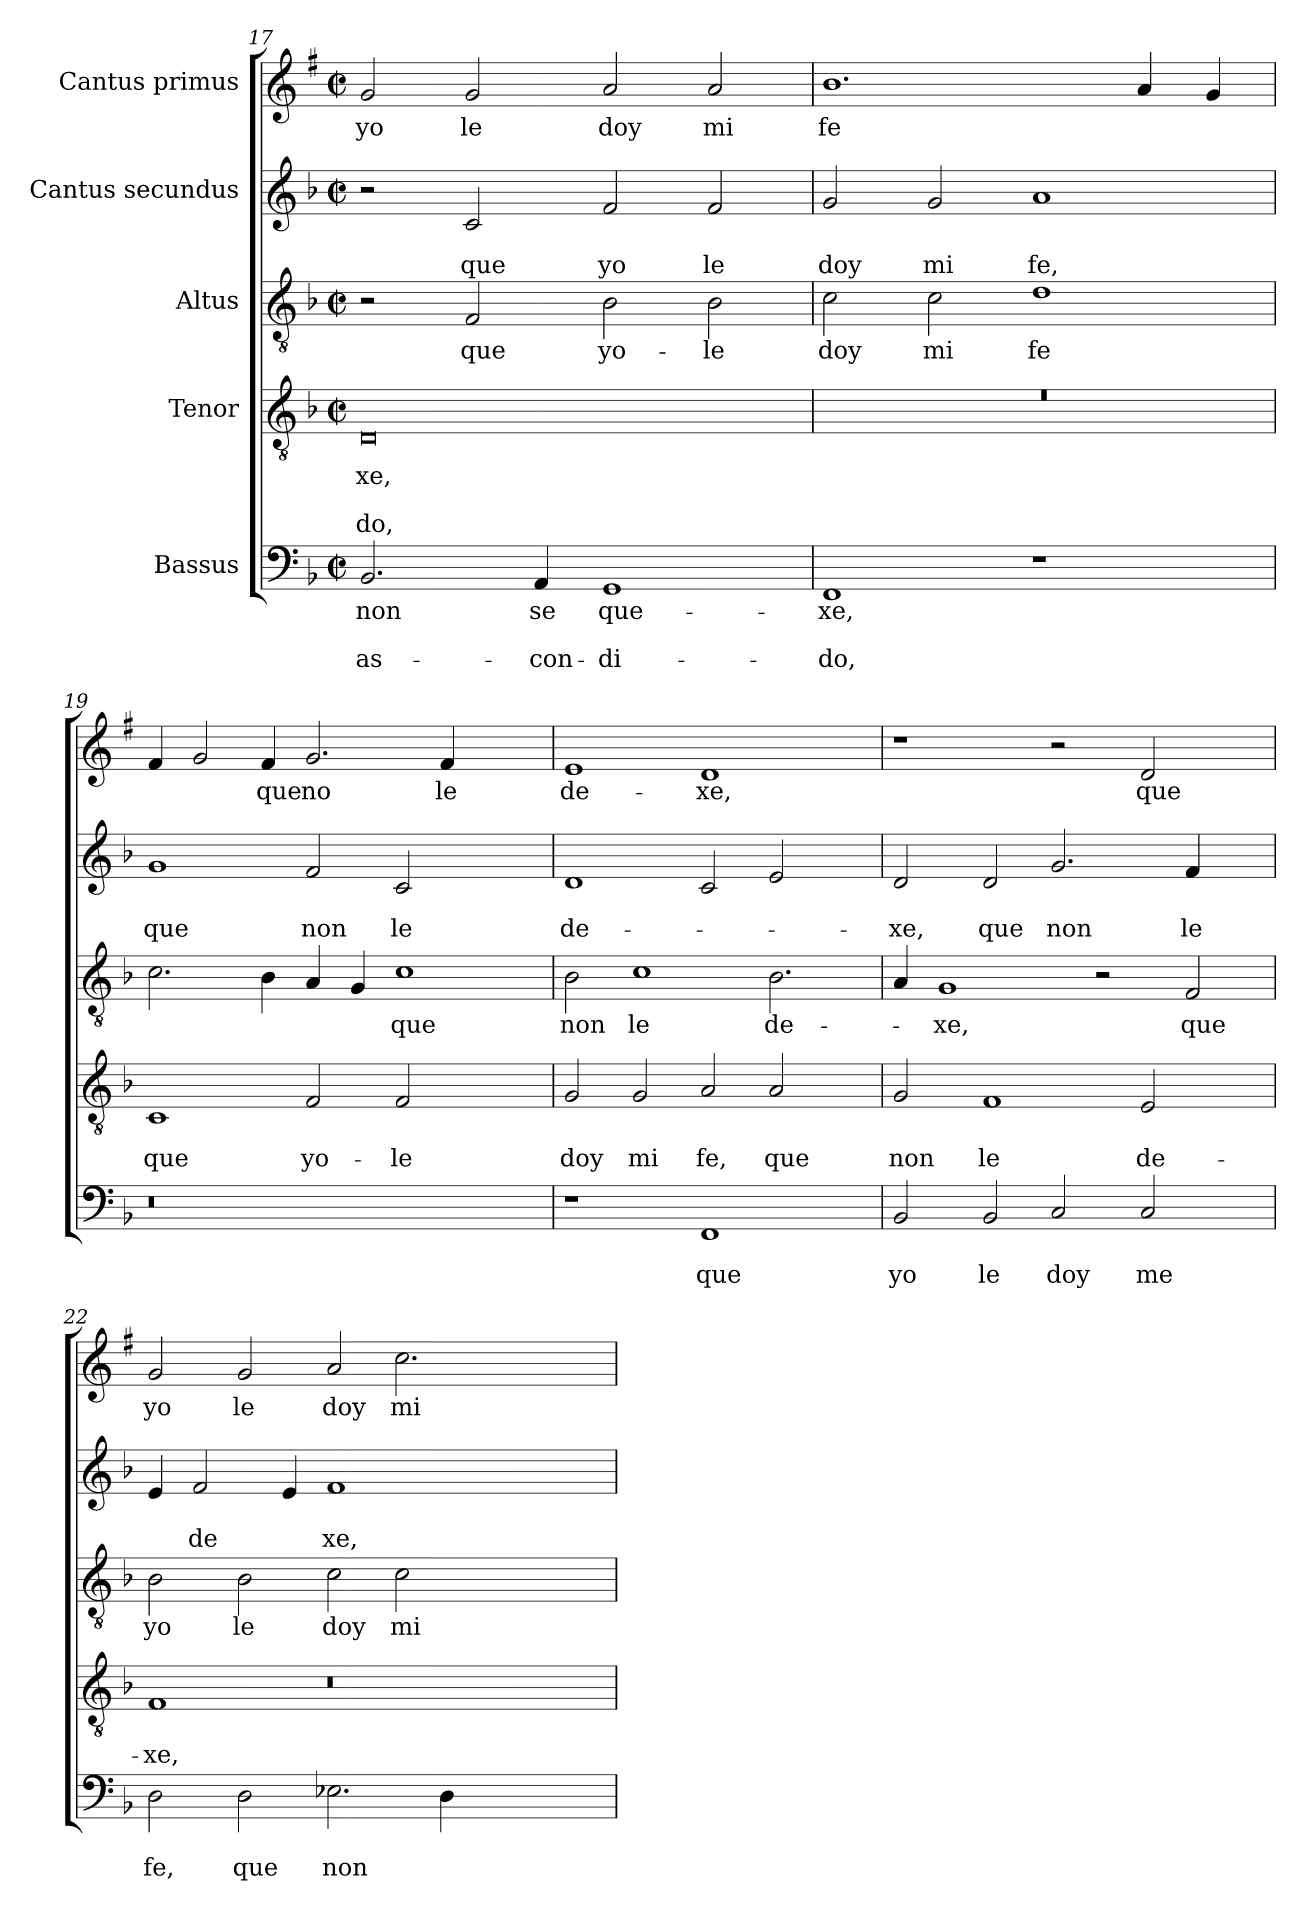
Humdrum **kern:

**kern	**text	**text	**text	**kern	**text	**text	**text	**kern	**text	**kern	**text	**text	**kern	**text
*part5	*part5	*part5	*part5	*part4	*part4	*part4	*part4	*part3	*part3	*part2	*part2	*part2	*part1	*part1
*staff5	*staff5	*staff5	*staff5	*staff4	*staff4	*staff4	*staff4	*staff3	*staff3	*staff2	*staff2	*staff2	*staff1	*staff1
*I"Bassus	*	*	*	*I"Tenor	*	*	*	*I"Altus	*	*I"Cantus secundus	*	*	*I"Cantus primus	*
!!LO:LB:g=z
*clefF4	*	*	*	*clefGv2	*	*	*	*clefGv2	*	*clefG2	*	*	*clefG2	*
*	*	*	*	*	*	*	*	*	*	*	*	*	*ITrd1c2	*
*k[b-]	*	*	*	*k[b-]	*	*	*	*k[b-]	*	*k[b-]	*	*	*k[b-]	*
*F:	*	*	*	*F:	*	*	*	*F:	*	*F:	*	*	*F:	*
*M4/2	*	*	*	*M4/2	*	*	*	*M4/2	*	*M4/2	*	*	*M4/2	*
*met(c|)	*	*	*	*met(c|)	*	*	*	*met(c|)	*	*met(c|)	*	*	*met(c|)	*
=17	=17	=17	=17	=17	=17	=17	=17	=17	=17	=17	=17	=17	=17	=17
!	!LO:LY:b	!	!LO:LY:b	!	!LO:LY:b	!	!LO:LY:b	!	!	!	!	!	!	!LO:LY:b
*	*	*	*	*^	*	*	*	*	*	*	*	*	*	*
2.BB-	non	.	as-	0D	0ryy	-xe,	.	do,	2r	.	2r	.	.	2f	yo
!	!	!	!	!	!	!	!	!	!	!LO:LY:b	!	!	!LO:LY:b	!	!LO:LY:b
.	.	.	.	.	.	.	.	.	2F	que	2c	.	que	2f	le
!	!LO:LY:b	!	!LO:LY:b	!	!	!	!	!	!	!	!	!	!	!	!
4AA	-se	.	con-	.	.	.	.	.	.	.	.	.	.	.	.
!	!LO:LY:b	!	!LO:LY:b	!	!	!	!	!	!	!LO:LY:b	!	!	!LO:LY:b	!	!LO:LY:b
1GG	-que-	.	-di-	.	.	.	.	.	2B-	yo-	2f	.	yo	2g	doy
!	!	!	!	!	!	!	!	!	!	!LO:LY:b	!	!	!LO:LY:b	!	!LO:LY:b
.	.	.	.	.	.	.	.	.	2B-	-le	2f	.	le	2g	mi
=18	=18	=18	=18	=18	=18	=18	=18	=18	=18	=18	=18	=18	=18	=18	=18
!	!LO:LY:b	!	!LO:LY:b	!	!	!	!	!	!	!LO:LY:b	!	!	!LO:LY:b	!	!LO:LY:b
1FF	-xe,	.	do,	0r	0ryy	.	.	.	2c	doy	2g	.	doy	1.a	fe
!	!	!	!	!	!	!	!	!	!	!LO:LY:b	!	!	!LO:LY:b	!	!
.	.	.	.	.	.	.	.	.	2c	mi	2g	.	mi	.	.
!	!	!	!	!	!	!	!	!	!	!LO:LY:b	!	!	!LO:LY:b	!	!
1r	.	.	.	.	.	.	.	.	1d	fe	1a	.	fe,	.	.
.	.	.	.	.	.	.	.	.	.	.	.	.	.	4g	.
.	.	.	.	.	.	.	.	.	.	.	.	.	.	4f	.
=19	=19	=19	=19	=19	=19	=19	=19	=19	=19	=19	=19	=19	=19	=19	=19
!	!	!	!	!	!	!	!LO:LY:b	!	!	!	!	!	!LO:LY:b	!	!
0r	.	.	.	1C	0ryy	.	que	.	2.c	.	1g	.	que	4e	.
.	.	.	.	.	.	.	.	.	.	.	.	.	.	2f	.
!	!	!	!	!	!	!	!	!	!	!	!	!	!	!	!LO:LY:b
.	.	.	.	.	.	.	.	.	4B-	.	.	.	.	4e	que
!	!	!	!	!	!	!	!LO:LY:b	!	!	!	!	!	!LO:LY:b	!	!LO:LY:b
.	.	.	.	2F	.	.	yo-	.	4A	.	2f	.	non	2.f	no
.	.	.	.	.	.	.	.	.	4G	.	.	.	.	.	.
!	!	!	!	!	!	!	!LO:LY:b	!	!	!LO:LY:b	!	!	!LO:LY:b	!	!
.	.	.	.	2F	.	.	-le	.	1c	que	2c	.	le	.	.
!	!	!	!	!	!	!	!	!	!	!	!	!	!	!	!LO:LY:b
.	.	.	.	.	.	.	.	.	.	.	.	.	.	4e	le
2ryy	.	.	.	2ryy	2ryy	.	.	.	.	.	2ryy	.	.	2ryy	.
=20	=20	=20	=20	=20	=20	=20	=20	=20	=20	=20	=20	=20	=20	=20	=20
!	!	!	!	!	!	!	!LO:LY:b	!	!	!LO:LY:b	!	!	!LO:LY:b	!	!LO:LY:b
1r	.	.	.	2G	0ryy	.	doy	.	2B-	non	1d	.	de-	1d	de-
!	!	!	!	!	!	!	!LO:LY:b	!	!	!LO:LY:b	!	!	!	!	!
.	.	.	.	2G	.	.	mi	.	1c	le	.	.	.	.	.
!	!	!LO:LY:b	!	!	!	!	!LO:LY:b	!	!	!	!	!	!	!	!LO:LY:b
1FF	.	que	.	2A	.	.	fe,	.	.	.	2c	.	.	1c	-xe,
!	!	!	!	!	!	!	!LO:LY:b	!	!	!LO:LY:b	!	!	!	!	!
.	.	.	.	2A	.	.	que	.	2.B-	de-	2e	.	.	.	.
4ryy	.	.	.	4ryy	4ryy	.	.	.	.	.	4ryy	.	.	4ryy	.
=21	=21	=21	=21	=21	=21	=21	=21	=21	=21	=21	=21	=21	=21	=21	=21
!	!	!LO:LY:b	!	!	!	!	!LO:LY:b	!	!	!	!	!	!LO:LY:b	!	!
2BB-	.	yo	.	2G	0ryy	.	non	.	4A	.	2d	.	-xe,	1r	.
!	!	!	!	!	!	!	!	!	!	!LO:LY:b	!	!	!	!	!
.	.	.	.	.	.	.	.	.	1G	-xe,	.	.	.	.	.
!	!	!LO:LY:b	!	!	!	!	!LO:LY:b	!	!	!	!	!	!LO:LY:b	!	!
2BB-	.	le	.	1F	.	.	le	.	.	.	2d	.	que	.	.
!	!	!LO:LY:b	!	!	!	!	!	!	!	!	!	!	!LO:LY:b	!	!
2C	.	doy	.	.	.	.	.	.	.	.	2.g	.	non	2r	.
.	.	.	.	.	.	.	.	.	2r	.	.	.	.	.	.
!	!	!LO:LY:b	!	!	!	!	!LO:LY:b	!	!	!	!	!	!	!	!LO:LY:b
2C	.	me	.	2E	.	.	de-	.	.	.	.	.	.	2c	que
!	!	!	!	!	!	!	!	!	!	!LO:LY:b	!	!	!LO:LY:b	!	!
.	.	.	.	.	.	.	.	.	2F	que	4f	.	le	.	.
4ryy	.	.	.	4ryy	4ryy	.	.	.	.	.	4ryy	.	.	4ryy	.
=22	=22	=22	=22	=22	=22	=22	=22	=22	=22	=22	=22	=22	=22	=22	=22
!	!	!LO:LY:b	!	!	!	!	!LO:LY:b	!	!	!LO:LY:b	!	!	!	!	!LO:LY:b
2D	.	fe,	.	1F	0ryy	.	-xe,	.	2B-	yo	4e	.	.	2f	yo
!	!	!	!	!	!	!	!	!	!	!	!	!	!LO:LY:b	!	!
.	.	.	.	.	.	.	.	.	.	.	2f	.	de	.	.
!	!	!LO:LY:b	!	!	!	!	!	!	!	!LO:LY:b	!	!	!	!	!LO:LY:b
2D	.	que	.	.	.	.	.	.	2B-	le	.	.	.	2f	le
!	!	!	!	!	!	!	!	!	!	!	!	!	!LO:LY:b	!	!
.	.	.	.	.	.	.	.	.	.	.	4e	.	-	.	.
!	!	!LO:LY:b	!	!	!	!	!	!	!	!LO:LY:b	!	!	!LO:LY:b	!	!LO:LY:b
2.E-X	.	non	.	0r	.	.	.	.	2c	doy	1f	.	xe,	2g	doy
!	!	!	!	!	!	!	!	!	!	!LO:LY:b	!	!	!	!	!LO:LY:b
.	.	.	.	.	.	.	.	.	2c	mi	.	.	.	2.b-	mi
4D	.	.	.	.	.	.	.	.	.	.	.	.	.	.	.
1ryy	.	.	.	.	1ryy	.	.	.	1ryy	.	1ryy	.	.	.	.
.	.	.	.	.	.	.	.	.	.	.	.	.	.	2.ryy	.
*	*	*	*	*v	*v	*	*	*	*	*	*	*	*	*	*
=	=	=	=	=	=	=	=	=	=	=	=	=	=	=
*-	*-	*-	*-	*-	*-	*-	*-	*-	*-	*-	*-	*-	*-	*-
